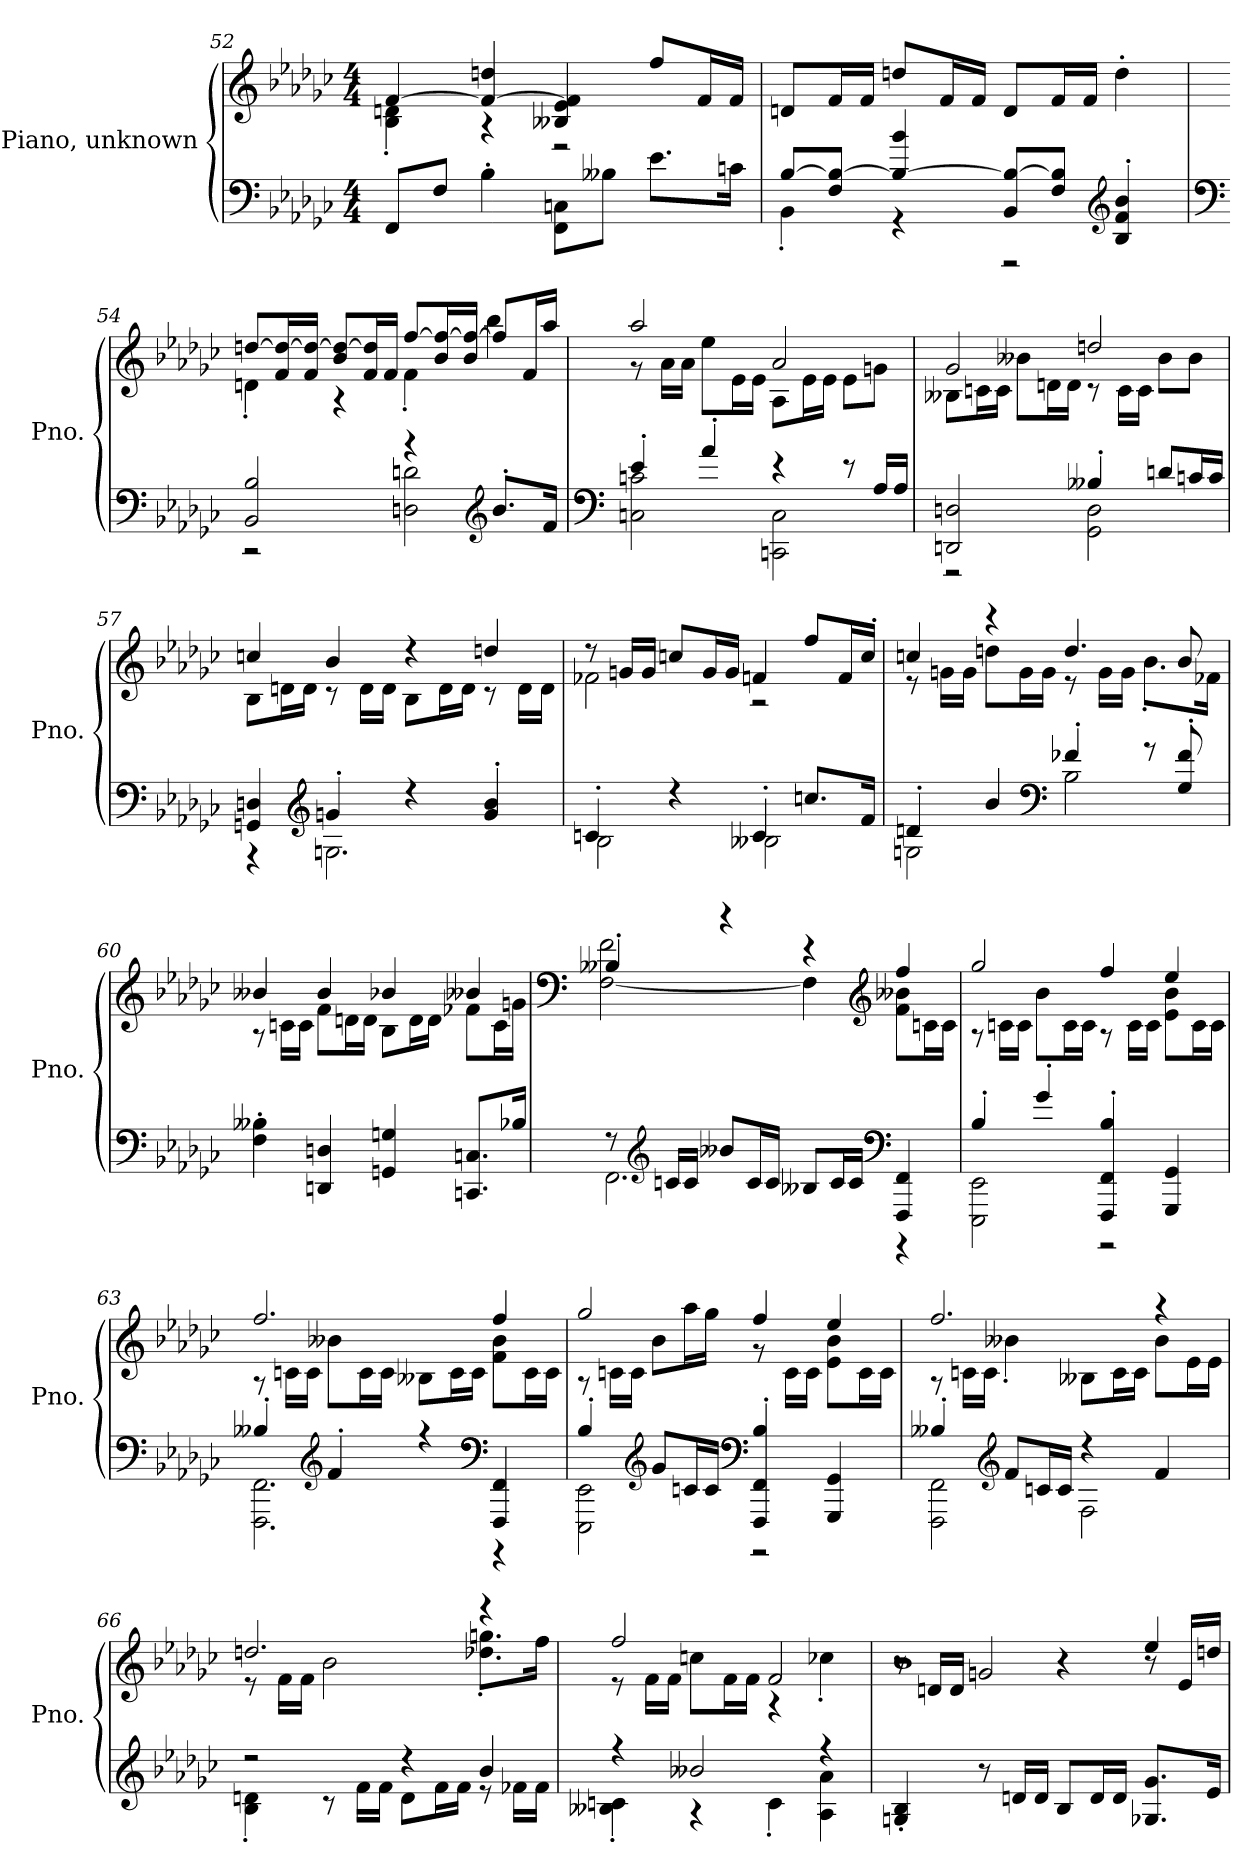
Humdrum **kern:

**kern	**kern
*part1	*part1
*staff2	*staff1
*I"Piano, unknown	*
*I'Pno.	*
*clefF4	*clefG2
*k[b-e-a-d-g-c-]	*k[b-e-a-d-g-c-]
*M4/4	*M4/4
=52	=52
*	*^
8FF/L	[4f/	4B-\' 4dn\'
8F/J	.	.
4B-'\	4f/_ 4ddn/	4r
8FF\ 8Cn\L	4B--X/ 4e-/ 4f/]	2r
8B--X\J	.	.
8.e-\L	8ff/L	.
.	16f/L	.
16cn\Jk	16f/JJ	.
*	*v	*v
!!LO:LB:g=z
=53	=53
*^	*
[8B-/L	4BB-'\	8dn/L
8F/ 8B-/_J	.	16f/L
.	.	16f/JJ
4B-/_ 4b-/	4r	8ddn/L
.	.	16f/L
.	.	16f/JJ
8BB-/ 8B-/_L	2r	8d/L
8F/ 8B-/]J	.	16f/L
.	.	16f/JJ
*clefG2	*	*
4B-/' 4f/' 4b-/'	.	4dd'\
=54	=54	=54
*clefF4	*	*
*	*	*^
2BB-/ 2B-/	2r	[8ddn/L	4dn'\
.	.	16f/ 16dd/_L	.
.	.	16f/ 16dd/_JJ	.
.	.	8b-/ 8dd/_L	4r
.	.	16f/ 16dd/]L	.
.	.	16f/JJ	.
4r	2Dn\ 2dn\	[8ff/L	4f'\
.	.	16b-/ 16ff/_L	.
.	.	16b-/ 16ff/_JJ	.
*clefG2	*	*	*
8.b-'/L	.	8ff/L]	4bb-\
.	.	16f/L	.
16f/Jk	.	16aa-/JJ	.
!!LO:PB:g=z	!!
=55	=55	=55	=55
*clefF4	*	*	*
4e-'/	2Cn\ 2cn\	2aa-/	8r
.	.	.	16a-\LL
.	.	.	16a-\JJ
4a-'/	.	.	8ee-\L
.	.	.	16e-\L
.	.	.	16e-\JJ
4r	2CCn\ 2C\	2a-/	8A-\L
.	.	.	16e-\L
.	.	.	16e-\JJ
8r	.	.	8e-\L
16A-/LL	.	.	8gn\J
16A-/JJ	.	.	.
=56	=56	=56	=56
2DDn/ 2Dn/	2r	2g-/	8B--X\L
.	.	.	16cn\L
.	.	.	16c\JJ
.	.	.	8b--X\L
.	.	.	16dn\L
.	.	.	16d\JJ
4B--X'/	2GG-\ 2D\	2ddn/	8r
.	.	.	16c\LL
.	.	.	16c\JJ
8dn/L	.	.	8b--\L
16cn/L	.	.	8b--\J
16c/JJ	.	.	.
!!LO:LB:g=z	!!
=57	=57	=57	=57
4GGn/ 4Dn/	4r	4ccn/	8B-\L
.	.	.	16dn\L
.	.	.	16d\JJ
*clefG2	*	*	*
4gn'/	2.Gn\	4b-/	8r
.	.	.	16d\LL
.	.	.	16d\JJ
4r	.	4r	8B-\L
.	.	.	16d\L
.	.	.	16d\JJ
4g/' 4b-/'	.	4ddn/	8r
.	.	.	16d\LL
.	.	.	16d\JJ
=58	=58	=58	=58
4cn'/	2B-\	8r	2f-X\
.	.	16gn/LL	.
.	.	16g/JJ	.
4r	.	8ccn/L	.
.	.	16g/L	.
.	.	16g/JJ	.
4c'/	2B--X\	4fn/	2r
8.ccn/L	.	8ff/L	.
.	.	16f/L	.
16f/Jk	.	16cc'/JJ	.
!!LO:LB:g=z	!!
=59	=59	=59	=59
4dn'/	2Gn\	4ccn/	8r
.	.	.	16gn\LL
.	.	.	16g\JJ
4b-/	.	4r	8ddn\L
.	.	.	16g\L
.	.	.	16g\JJ
*clefF4	*	*	*
4f-X'/	2B-\	4.dd/	8r
.	.	.	16g\LL
.	.	.	16g\JJ
8r	.	.	8.b-'\L
8G/' 8f-/'	.	8b-/	.
.	.	.	16f-X\Jk
*v	*v	*	*
=60	=60	=60
4F\' 4B--X\'	4b--X/	8r
.	.	16cn\LL
.	.	16c\JJ
4DDn/ 4Dn/	4b--/	8f\L
.	.	16dn\L
.	.	16d\JJ
4GGn/ 4Gn/	4b-X/	8B-\L
.	.	16d\L
.	.	16d\JJ
8.CCn/ 8.Cn/L	4b--X/	8f-X\L
.	.	16c\L
16B-X/Jk	.	16gn\JJ
!!LO:LB:g=z	!!
=61	=61	=61
*	*clefF4	*
*^	*	*
8r	2.FF\	4B--X'/	[2F\ 2f\
*clefG2	*	*	*
16cn/LL	.	.	.
16c/JJ	.	.	.
8b--X/L	.	4r	.
16c/L	.	.	.
16c/JJ	.	.	.
8B--X/L	.	4r	4F\]
16c/L	.	.	.
16c/JJ	.	.	.
*clefF4	*	*clefG2	*
4FFF/ 4FF/	4r	4ff/	8f\ 8b--X\L
.	.	.	16cn\L
.	.	.	16c\JJ
=62	=62	=62	=62
4B-'/	2EEE-\ 2EE-\	2gg-/	8r
.	.	.	16cn\LL
.	.	.	16c\JJ
4g-'/	.	.	8b-\L
.	.	.	16c\L
.	.	.	16c\JJ
4FFF/' 4FF/' 4B-/'	2r	4ff/	8r
.	.	.	16c\LL
.	.	.	16c\JJ
4GGG-/ 4GG-/	.	4ee-/	8e-\ 8b-\L
.	.	.	16c\L
.	.	.	16c\JJ
!!LO:LB:g=z	!!
=63	=63	=63	=63
4B--X'/	2.FFF\ 2.FF\	2.ff/	8r
.	.	.	16cn\LL
.	.	.	16c\JJ
*clefG2	*	*	*
4f'/	.	.	8b--X\L
.	.	.	16c\L
.	.	.	16c\JJ
4r	.	.	8B--X\L
.	.	.	16c\L
.	.	.	16c\JJ
*clefF4	*	*	*
4FFF/ 4FF/	4r	4ff/	8f\ 8b--\L
.	.	.	16c\L
.	.	.	16c\JJ
=64	=64	=64	=64
4B-'/	2EEE-\ 2EE-\	2gg-/	8r
.	.	.	16cn\LL
.	.	.	16c\JJ
*clefG2	*	*	*
8g-/L	.	.	8b-\L
16cn/L	.	.	16aa-\L
16c/JJ	.	.	16gg-\JJ
*clefF4	*	*	*
4FFF/' 4FF/' 4B-/'	2r	4ff/	8r
.	.	.	16c\LL
.	.	.	16c\JJ
4GGG-/ 4GG-/	.	4ee-/	8e-\ 8b-\L
.	.	.	16c\L
.	.	.	16c\JJ
!!LO:LB:g=z	!!
=65	=65	=65	=65
4B--X'/	2FFF\ 2FF\	2.ff/	8r
.	.	.	16cn\LL
.	.	.	16c\JJ
*clefG2	*	*	*
8f/L	.	.	4b--X'\
16cn/L	.	.	.
16c/JJ	.	.	.
4r	2F\	.	8B--X\L
.	.	.	16c\L
.	.	.	16c\JJ
4f/	.	4r	8b--\L
.	.	.	16e-\L
.	.	.	16e-\JJ
=66	=66	=66	=66
2r	4B-\' 4dn\'	2.ddn/	8r
.	.	.	16f\LL
.	.	.	16f\JJ
.	8r	.	2b-\
.	16f\LL	.	.
.	16f\JJ	.	.
4r	8d\L	.	.
.	16f\L	.	.
.	16f\JJ	.	.
4b-/	8r	4r	8.dd-X\' 8.ggn\'L
.	16f-X\LL	.	.
.	16f-\JJ	.	16ff\Jk
!!LO:PB:g=z	!!
=67	=67	=67	=67
4r	4B--X\' 4cn\'	2ff/	8r
.	.	.	16f\LL
.	.	.	16f\JJ
2b--X/	4r	.	8ccn\L
.	.	.	16f\L
.	.	.	16f\JJ
.	4c'\	2f/	4r
4r	4A-\ 4a-\	.	4cc-X'\
*v	*v	*	*
=68	=68	=68
*	*	*^
4Gn/' 4B-/'	2r	1b-	8r
.	.	.	16dn/LL
.	.	.	16d/JJ
8r	.	.	2gn/
16dn/LL	.	.	.
16d/JJ	.	.	.
8B-/L	4r	.	.
16d/L	.	.	.
16d/JJ	.	.	.
8.G-X/ 8.g-/L	4ee-/	.	8r
.	.	.	16e-/LL
16e-/Jk	.	.	16ddn/JJ
*	*v	*v	*v
=	=
*-	*-
